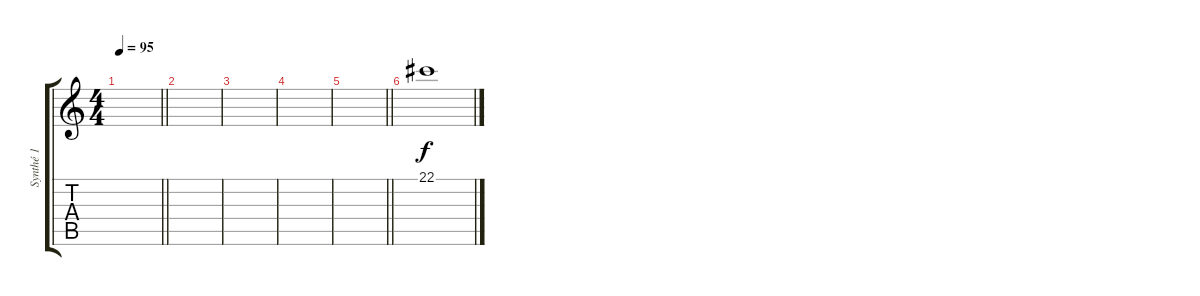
\track ("Synthé 1" "Synthé 1") {instrument lead8bassandlead}
\staff {score tabs}
\tuning (Eb4 Bb3 Gb3 Db3 Ab2 Db2) {hide}
\ts (4 4)
\tempo 95
\clef g2
\barLineRight lightlight
\ks c
|
|
|
|
\barLineRight lightlight
|
22.1.1
